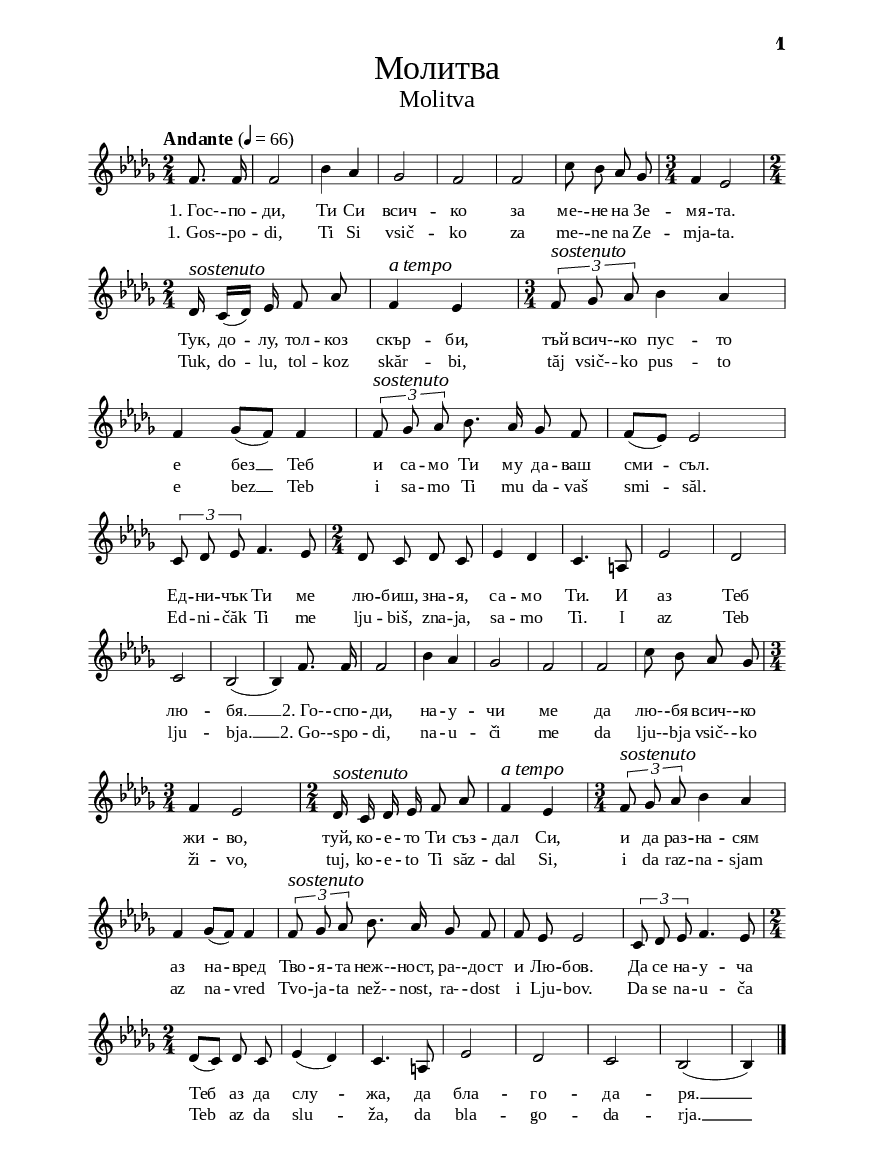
\version "2.24.3"

% include paper part and global functions
\include "include/globals.ily"

\bookpart {
  \label #'ref222
  \tocItem \markup "Молитва (Господи, Ти Си) – Molitva (Gospodi, Ti Si) "
  \include "include/bookpart-paper.ily"
  \score {
    \include "include/score-layout.ily"

    \new Voice \absolute {
      \clef treble
      \key bes \minor
      \time 2/4
      \tempoFunc "Andante" 4 "66"
      \autoBeamOff
      \partial 4
      f'8.  f'16 | % 2
      f'2 | % 3
      bes'4  as'4 | % 4
      ges'2 | % 5
      f'2 | % 6
      f'2  | % 7
      c''8  bes'8  as'8  ges'8  | % 8
      \time 3/4  | % 8
      f'4  es'2 | \break  % 9
      \time 2/4  | % 9

      des'16^\markup { \huge \italic {sostenuto} }
      c'16
      ([des'16])  es'16
      f'8  as'8 |
      f'4 ^\markup{\huge \italic {a tempo} }  es'4  | % 11
      \time 3/4  | % 11
      \times 2/3  {
        f'8 ^\markup{\huge \italic {sostenuto} }  ges'8
        as'8
      }
      bes'4  as'4 | \break % 12
      f'4  ges'8 ( [  f'8 ) ]  f'4 | % 13
      \times 2/3  {
        f'8 ^\markup{\huge \italic {sostenuto} }  ges'8
        as'8
      }
      bes'8.  as'16  ges'8  f'8  | % 14
      f'8 ( [  es'8 ) ]  es'2
      | \break % 15

      \times 2/3  {
        c'8  des'8  es'8
      }
      f'4.  es'8 | % 16
      \time 2/4  | % 16
      des'8  c'8
      des'8  c'8  | % 17
      es'4  des'4 | % 18
      c'4.  a8 | % 19
      es'2 |
      des'2 |  \break % 21
      c'2 | % 22
      bes2 ( | bes4 )
      f'8.  f'16 | % 2
      f'2 | % 3
      bes'4  as'4 | % 4
      ges'2 | % 5
      f'2 | % 6
      f'2  |  % 7
      c''8  bes'8  as'8  ges'8  | \break % 8
      \time 3/4  | % 8
      f'4  es'2 | % 9
      \time 2/4  | % 9

      des'16^\markup { \huge \italic {sostenuto} }
      c'16
      des'16  es'16
      f'8  as'8 |
      f'4 ^\markup{ \huge \italic {a tempo} }  es'4  | % 11
      \time 3/4  | % 11
      \times 2/3  {
        f'8 ^\markup{ \huge \italic {sostenuto} }  ges'8
        as'8
      }
      bes'4  as'4 | \break % 12
      f'4  ges'8 ( [  f'8 ) ]  f'4 | % 13
      \times 2/3  {
        f'8 ^\markup{ \huge \italic {sostenuto} }  ges'8
        as'8
      }
      bes'8.  as'16  ges'8  f'8 | % 14
      f'8 es'8 es'2
      | % 15

      \times 2/3  {
        c'8  des'8  es'8
      }
      f'4.  es'8 | % 16
      \time 2/4  | \break  % 16
      des'8 (  [c'8] )
      des'8  c'8  | % 17
      es'4 ( des'4 )| % 18
      c'4.   a8  | % 19
      es'2 |
      des'2 | % 21
      c'2 | % 22
      bes2 ( | bes4 ) \bar "|."

    }

    \addlyrics {
      "1. Гос-" -- по -- ди, Ти Си всич -- ко
      за "ме-" -- не на Зе -- мя -- та. Тук,
      до -- лу, тол -- коз скър --
      би, тъй "всич-" -- ко пус -- то е
      без __  Теб и са -- мо Ти му да
      -- ваш сми -- съл. Ед -- ни -- чък
      Ти ме лю -- биш, зна -- я, са -- мо
      Ти. И аз Теб лю -- бя. __

      "2. Го-" -- спо -- ди, на -- у -- чи ме
      да "лю-" -- бя "всич-" -- ко жи -- во,
      туй, ко -- е -- то Ти съз -- дал Си,
      и да раз -- на -- сям аз на -- вред
      Тво -- я -- та "неж-" -- ност,
      "ра-" -- дост и Лю -- бов.
      Да се на -- у -- ча
      Теб  аз да слу -- жа, да бла -- го --  да -- ря. __
    }

    \addlyrics {
      "1. Gos-" -- po -- di, Ti Si vsič -- ko
      za "me-" -- ne na Ze -- mja -- ta. Tuk,
      do -- lu, tol -- koz skăr --
      bi, tăj "vsič-" -- ko pus -- to e
      bez __  Teb i sa -- mo Ti mu da
      -- vaš smi -- săl. Ed -- ni -- čăk
      Ti me lju -- biš, zna -- ja, sa -- mo
      Ti. I az Teb lju -- bja. __

      "2. Go-" -- spo -- di, na -- u -- či me
      da "lju-" -- bja "vsič-" -- ko ži -- vo,
      tuj, ko -- e -- to Ti săz -- dal Si,
      i da raz -- na -- sjam az na -- vred
      Tvo -- ja -- ta "než-" -- nost,
      "ra-" -- dost i Lju -- bov.
      Da se na -- u -- ča
      Teb  az da slu -- ža, da bla -- go --  da -- rja. __
    }

    \header {
      title = \titleFunc "Молитва" "Molitva"
    }

    \midi{}

  } % score

  \pageBreak

  % include foreign translation(s) of the song
  \version "2.24.3"

\markup \fill-line { \fontsize #deTitleFontSize "Gebet" }
\markup \null
\markup \null
\markup \abs-fontsize #10 {
  \hspace #30
  \override #`(baseline-skip . ,deCoupletBaselineSkip)

  \column {
    \line { 1. Herr, Du bist alles für mich,}

    \line { "   "hier unten – so viel Leid,}

    \line { "   "alles ist so öde ohne Dich}

    \line { "   "und nur Du verleihst ihm Bedeutung.}

    \line { "   "Einzig Du liebst mich,}
 
    \line { "   "ich weiß, nur Du.}

    \line { "   "Ich liebe Dich. }

    \line { " " }

    \line { 2. Herr, lehre mich,}

    \line { "   "alles Lebendige zu lieben,}

    \line { "   "das, was Du erschaffen hast,}

    \line { "   "und dass ich überall Deine Zärtlichkeit,}

    \line { "   "Freude und Liebe verbreite.}

    \line { "   "Möge ich lernen, }

    \line { "   "Dir zu dienen,}

    \line { "   "zu danken. }

  }
}

} % bookpart

% Più mosso
%
